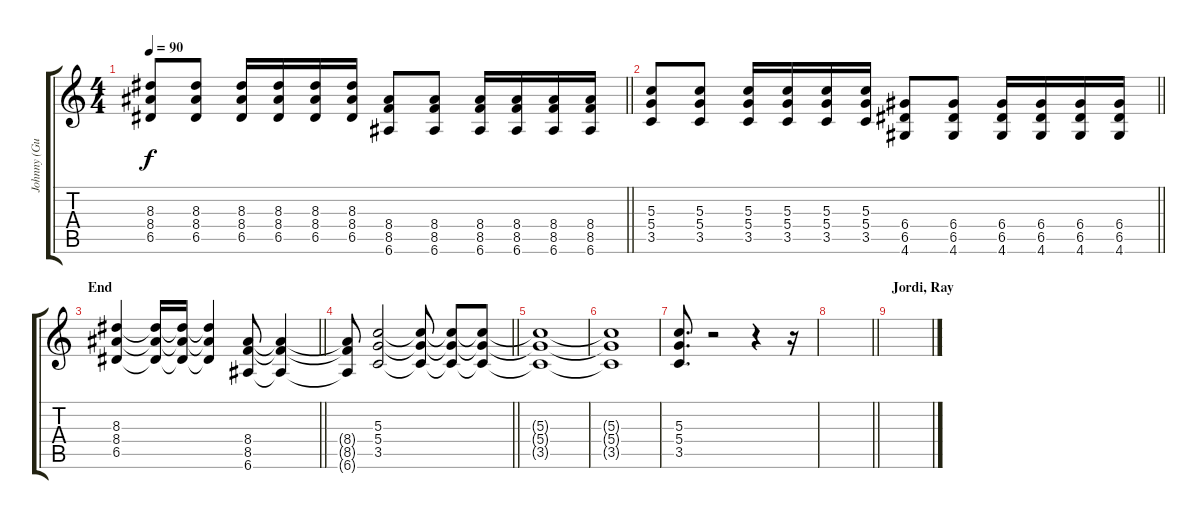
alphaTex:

\track ("Johnny (Guitar)" "Johnny (Gu") {instrument distortionguitar}
\staff {score tabs}
\tuning (E4 B3 G3 D3 A2 E2) {hide}
\ts (4 4)
\tempo 90
\clef g2
\barLineRight lightlight
\ks c
(8.3 8.4 6.5).8{dy f} (8.3 8.4 6.5).8 (8.3 8.4 6.5).16 (8.3 8.4 6.5).16 (8.3 8.4 6.5).16 (8.3 8.4 6.5).16 (8.4 8.5 6.6).8 (8.4 8.5 6.6).8 (8.4 8.5 6.6).16 (8.4 8.5 6.6).16 (8.4 8.5 6.6).16 (8.4 8.5 6.6).16 |
\barLineRight lightlight
(5.3 5.4 3.5).8 (5.3 5.4 3.5).8 (5.3 5.4 3.5).16 (5.3 5.4 3.5).16 (5.3 5.4 3.5).16 (5.3 5.4 3.5).16 (6.4 6.5 4.6).8 (6.4 6.5 4.6).8 (6.4 6.5 4.6).16 (6.4 6.5 4.6).16 (6.4 6.5 4.6).16 (6.4 6.5 4.6).16 |
\section ("" "End")
\barLineRight lightlight
(8.3 8.4 6.5).4 (8.3{t} 8.4{t} 6.5{t}).16 (8.3{t} 8.4{t} 6.5{t}).16 (8.3{t} 8.4{t} 6.5{t}).4 (8.4 8.5 6.6).8 (8.4{t} 8.5{t} 6.6{t}).4 |
\barLineRight lightlight
(8.4{t} 8.5{t} 6.6{t}).8 (5.3 5.4 3.5).2 (5.3{t} 5.4{t} 3.5{t}).8 (5.3{t} 5.4{t} 3.5{t}).8 (5.3{t} 5.4{t} 3.5{t}).8 |
(5.3{t} 5.4{t} 3.5{t}).1 |
(5.3{t} 5.4{t} 3.5{t}).1 |
(5.3 5.4 3.5).8{d} r.2 r.4 r.16 |
\barLineRight lightlight
|
\section ("" "Jordi, Ray")
